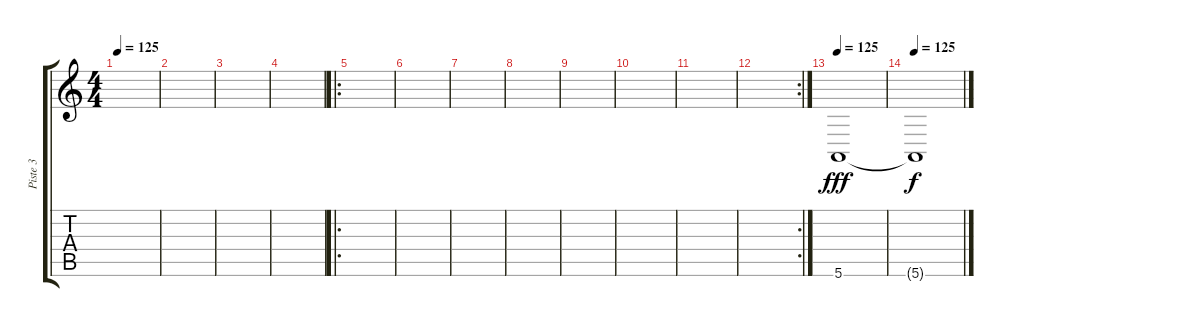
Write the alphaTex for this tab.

\track ("Piste 3" "Piste 3") {instrument birdtweet}
\staff {score tabs}
\tuning (E4 B3 G3 D3 A2 E2) {hide}
\ts (4 4)
\tempo 125
\clef g2
\ks c
|
|
|
|
\ro
|
|
|
|
|
|
|
\rc 2
|
\tempo 125
5.6.1{dy fff} |
\tempo 125
5.6{t}.1{dy f}
